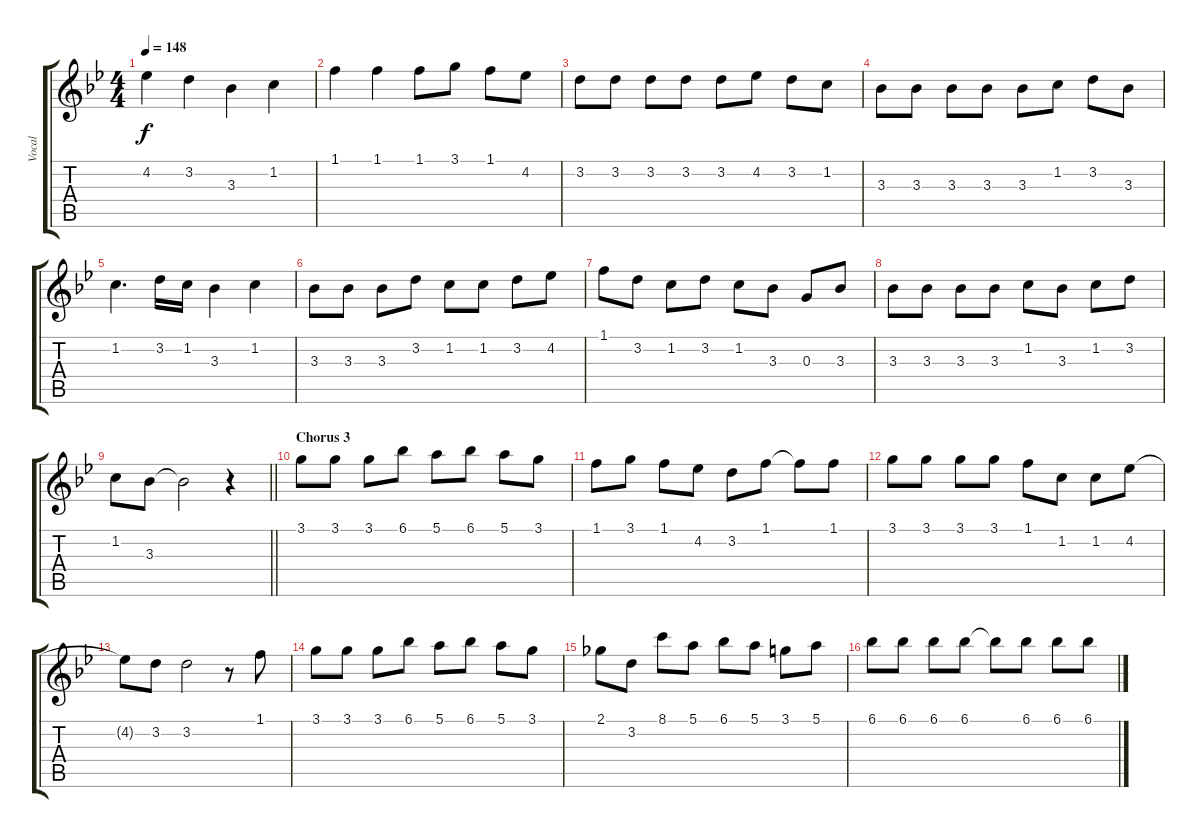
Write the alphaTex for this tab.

\track ("Vocal" "Vocal") {instrument electricguitarjazz}
\staff {score tabs}
\tuning (E4 B3 G3 D3 A2 E2) {hide}
\ts (4 4)
\tempo 148
\clef g2
\ks bb
4.2.4{dy f} 3.2.4 3.3.4 1.2.4 |
1.1.4 1.1.4 1.1.8 3.1.8 1.1.8 4.2.8 |
3.2.8 3.2.8 3.2.8 3.2.8 3.2.8 4.2.8 3.2.8 1.2.8 |
3.3.8 3.3.8 3.3.8 3.3.8 3.3.8 1.2.8 3.2.8 3.3.8 |
1.2.4{d} 3.2.16 1.2.16 3.3.4 1.2.4 |
3.3.8 3.3.8 3.3.8 3.2.8 1.2.8 1.2.8 3.2.8 4.2.8 |
1.1.8 3.2.8 1.2.8 3.2.8 1.2.8 3.3.8 0.3.8 3.3.8 |
3.3.8 3.3.8 3.3.8 3.3.8 1.2.8 3.3.8 1.2.8 3.2.8 |
\barLineRight lightlight
1.2.8 3.3.8 3.3{t}.2 r.4 |
\section ("" "Chorus 3")
3.1.8 3.1.8 3.1.8 6.1.8 5.1.8 6.1.8 5.1.8 3.1.8 |
1.1.8 3.1.8 1.1.8 4.2.8 3.2.8 1.1.8 1.1{t}.8 1.1.8 |
3.1.8 3.1.8 3.1.8 3.1.8 1.1.8 1.2.8 1.2.8 4.2.8 |
4.2{t}.8 3.2.8 3.2.2 r.8 1.1.8 |
3.1.8 3.1.8 3.1.8 6.1.8 5.1.8 6.1.8 5.1.8 3.1.8 |
2.1.8 3.2.8 8.1.8 5.1.8 6.1.8 5.1.8 3.1.8 5.1.8 |
6.1.8 6.1.8 6.1.8 6.1.8 6.1{t}.8 6.1.8 6.1.8 6.1.8
